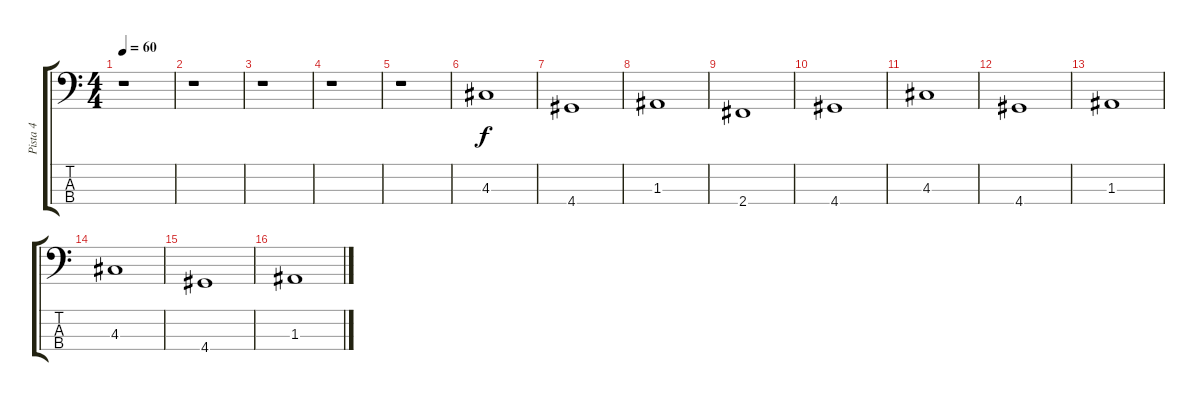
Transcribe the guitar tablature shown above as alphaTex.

\track ("Pista 4" "Pista 4") {instrument fretlessbass}
\staff {score tabs}
\tuning (G2 D2 A1 E1) {hide}
\ts (4 4)
\section ("" "")
\tempo 60
\clef f4
\ks c
r.1{dy f instrument fretlessbass} |
r.1 |
r.1 |
r.1 |
r.1 |
4.3.1 |
4.4.1 |
1.3.1 |
2.4.1 |
4.4.1 |
4.3.1 |
4.4.1 |
1.3.1 |
4.3.1 |
4.4.1 |
1.3.1
